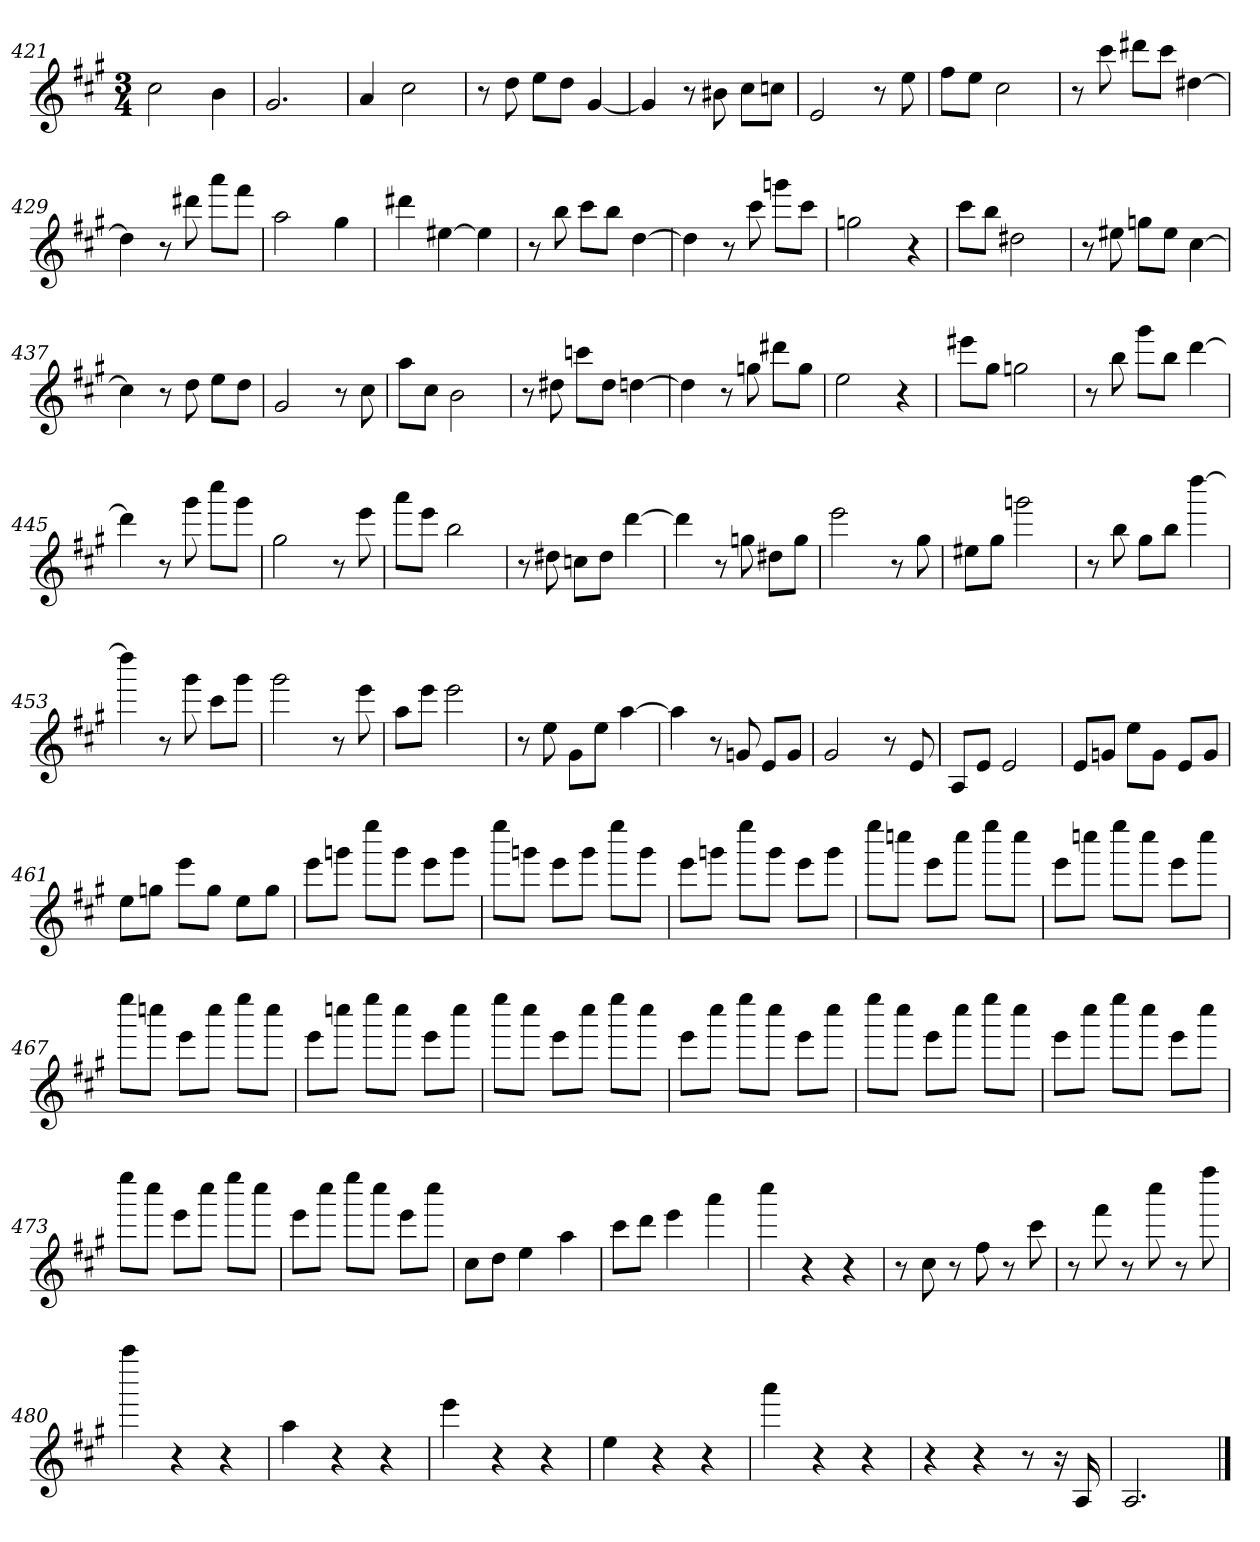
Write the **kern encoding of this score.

**kern
*part1
*staff1
*clefG2
*k[f#c#g#]
*A:
*M3/4
=421
2cc#
4b
=422
2.g#
=423
4a
2cc#
=424
8r
8dd
8ee\L
8dd\J
[4g#
=425
4g#]
8r
8b#X
8cc#\L
8ccn\J
=426
2e
8r
8ee
=427
8ff#\L
8ee\J
2cc#
=428
8r
8ccc#
8ddd#X\L
8ccc#\J
[4dd#X
=429
4dd#]
8r
8ddd#X
8aaa\L
8fff#\J
=430
2aa
4gg#
=431
4ddd#X
[4ee#X
4ee#]
=432
8r
8bb
8ccc#\L
8bb\J
[4dd
=433
4dd]
8r
8ccc#
8gggn\L
8ccc#\J
=434
2ggn
4r
=435
8ccc#\L
8bb\J
2dd#X
=436
8r
8ee#X
8ggn\L
8ee#\J
[4cc#
=437
4cc#]
8r
8dd
8ee\L
8dd\J
=438
2g#
8r
8cc#
=439
8aa\L
8cc#\J
2b
=440
8r
8dd#X
8cccn\L
8dd#\J
[4ddn
=441
4dd]
8r
8ggn
8ddd#X\L
8gg\J
=442
2ee
4r
=443
8eee#X\L
8gg#\J
2ggn
=444
8r
8bb
8ggg#\L
8bb\J
[4ddd
=445
4ddd]
8r
8ggg#
8cccc#\L
8ggg#\J
=446
2gg#
8r
8eee
=447
8aaa\L
8eee\J
2bb
=448
8r
8dd#X
8ccn\L
8dd#\J
[4ddd
=449
4ddd]
8r
8ggn
8dd#X\L
8gg\J
=450
2eee
8r
8gg#
=451
8ee#X\L
8gg#\J
2gggn
=452
8r
8bb
8gg#\L
8bb\J
[4dddd
=453
4dddd]
8r
8ggg#
8ccc#\L
8ggg#\J
=454
2ggg#
8r
8eee
=455
8aa\L
8eee\J
2eee
=456
8r
8ee
8g#\L
8ee\J
[4aa
=457
4aa]
8r
8gn
8e/L
8g/J
=458
2g#
8r
8e
=459
8A/L
8e/J
2e
=460
8e/L
8gn/J
8ee\L
8g\J
8e/L
8g/J
=461
8ee\L
8ggn\J
8eee\L
8gg\J
8ee\L
8gg\J
=462
8eee\L
8gggn\J
8eeee\L
8ggg\J
8eee\L
8ggg\J
=463
8eeee\L
8gggn\J
8eee\L
8ggg\J
8eeee\L
8ggg\J
=464
8eee\L
8gggn\J
8eeee\L
8ggg\J
8eee\L
8ggg\J
=465
8eeee\L
8ccccn\J
8eee\L
8cccc\J
8eeee\L
8cccc\J
=466
8eee\L
8ccccn\J
8eeee\L
8cccc\J
8eee\L
8cccc\J
=467
8eeee\L
8ccccn\J
8eee\L
8cccc\J
8eeee\L
8cccc\J
=468
8eee\L
8ccccn\J
8eeee\L
8cccc\J
8eee\L
8cccc\J
=469
8eeee\L
8cccc#\J
8eee\L
8cccc#\J
8eeee\L
8cccc#\J
=470
8eee\L
8cccc#\J
8eeee\L
8cccc#\J
8eee\L
8cccc#\J
=471
8eeee\L
8cccc#\J
8eee\L
8cccc#\J
8eeee\L
8cccc#\J
=472
8eee\L
8cccc#\J
8eeee\L
8cccc#\J
8eee\L
8cccc#\J
=473
8eeee\L
8cccc#\J
8eee\L
8cccc#\J
8eeee\L
8cccc#\J
=474
8eee\L
8cccc#\J
8eeee\L
8cccc#\J
8eee\L
8cccc#\J
=475
8cc#\L
8dd\J
4ee
4aa
=476
8ccc#\L
8ddd\J
4eee
4aaa
=477
4cccc#
4r
4r
=478
8r
8cc#
8r
8ff#
8r
8ccc#
=479
8r
8fff#
8r
8cccc#
8r
8ffff#
=480
4aaaa
4r
4r
=481
4aa
4r
4r
=482
4eee
4r
4r
=483
4ee
4r
4r
=484
4aaa
4r
4r
=485
4r
4r
8r
16r
16A
=486
2.A
==
*-
